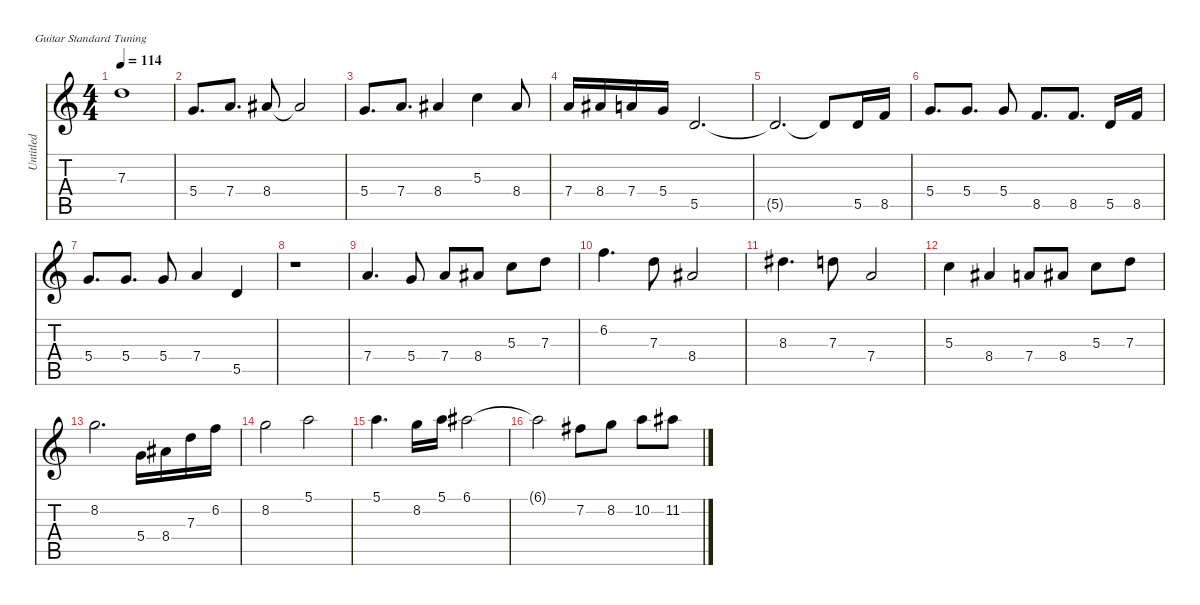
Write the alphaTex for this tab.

\defaultSystemsLayout 4
\hideDynamics
\bracketExtendMode nobrackets
\track ("Untitled" "Untitled") {instrument acousticguitarnylon}
\staff {score tabs}
\tuning (E4 B3 G3 D3 A2 E2)
\ts (4 4)
\tempo 114
\clef g2
\ks c
7.3{t}.1{dy mf beam Down} |
5.4.8{d beam Up} 7.4.8{d beam Up} 8.4{acc #}.8{beam Up} 8.4{t acc #}.2{beam Up} |
5.4.8{d beam Up} 7.4.8{d beam Up} 8.4{acc #}.4{beam Up} 5.3.4{beam Down} 8.4{acc #}.8{beam Up} |
7.4.16{beam Up} 8.4{acc #}.16{beam Up} 7.4.16{beam Up} 5.4.16{beam Up} 5.5.2{d beam Up} |
5.5{t}.2{d beam Up} 5.5{t}.8{beam Up} 5.5.16{beam Up} 8.5.16{beam Up} |
5.4.8{d beam Up} 5.4.8{d beam Up} 5.4.8{beam Up} 8.5.8{d beam Up} 8.5.8{d beam Up} 5.5.16{beam Up} 8.5.16{beam Up} |
5.4.8{d beam Up} 5.4.8{d beam Up} 5.4.8{beam Up} 7.4.4{beam Up} 5.5.4{beam Up} |
r.1{beam Down} |
7.4.4{d beam Up} 5.4.8{beam Up} 7.4.8{beam Up} 8.4{acc #}.8{beam Up} 5.3.8{beam Down} 7.3.8{beam Down} |
6.2.4{d beam Down} 7.3.8{beam Down} 8.4{acc #}.2{beam Up} |
8.3{acc #}.4{d beam Down} 7.3.8{beam Down} 7.4.2{beam Up} |
5.3.4{beam Down} 8.4{acc #}.4{beam Up} 7.4.8{beam Up} 8.4{acc #}.8{beam Up} 5.3.8{beam Down} 7.3.8{beam Down} |
8.2.2{d beam Down} 5.4.16{beam Down} 8.4{acc #}.16{beam Down} 7.3.16{beam Down} 6.2.16{beam Down} |
8.2.2{beam Down} 5.1.2{beam Down} |
5.1.4{d beam Down} 8.2.16{beam Down} 5.1.16{beam Down} 6.1{acc #}.2{beam Down} |
6.1{t acc #}.2{beam Down} 7.2{acc #}.8{beam Down} 8.2.8{beam Down} 10.2.8{beam Down} 11.2{acc #}.8{beam Down}
